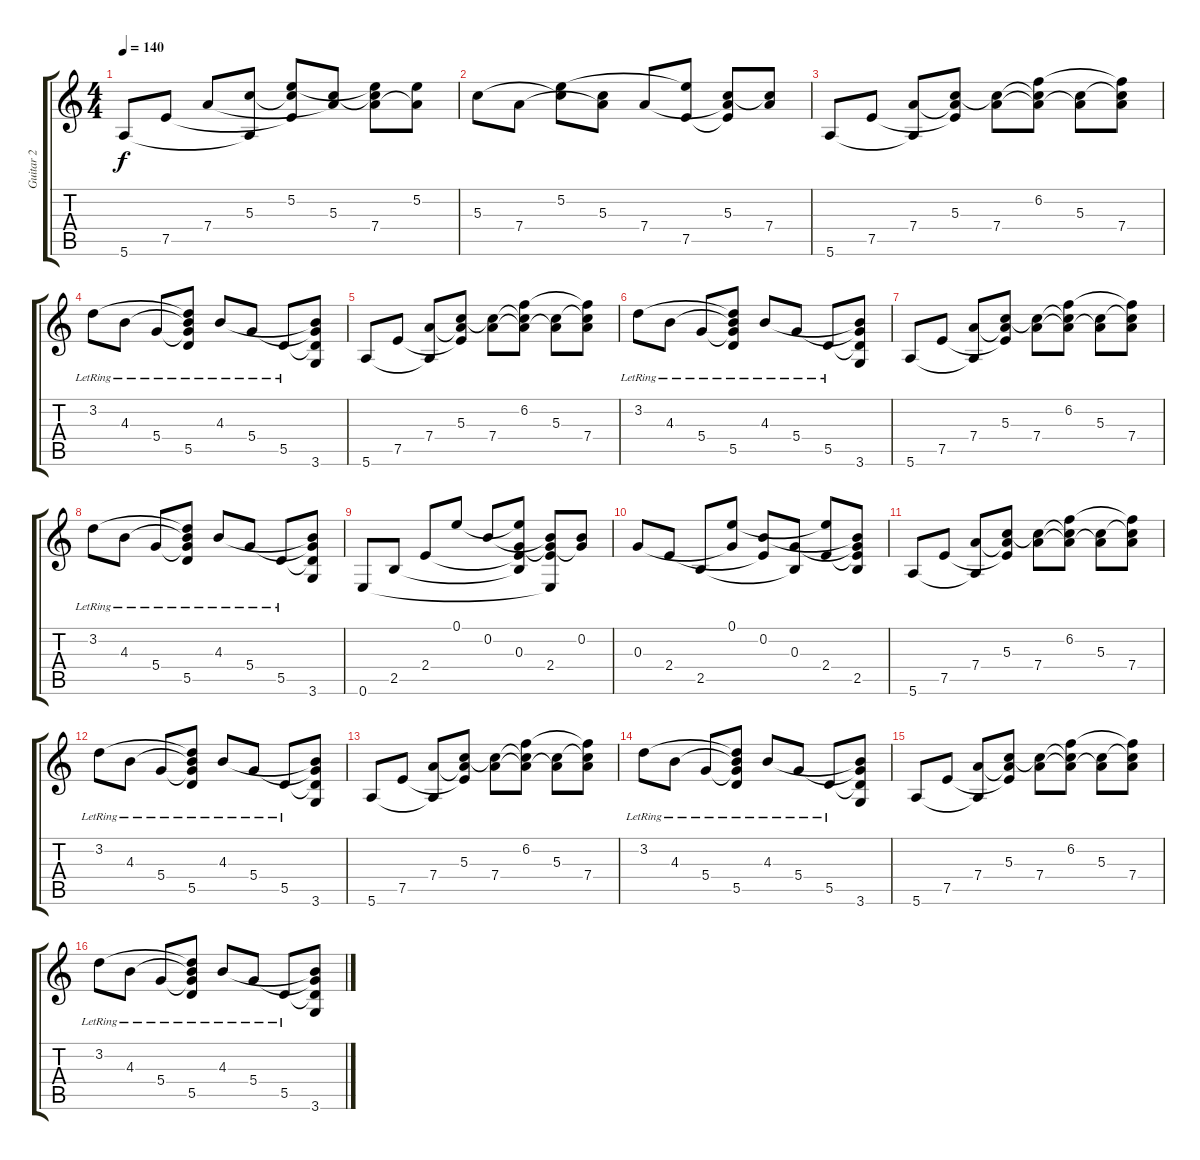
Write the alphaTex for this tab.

\track ("Guitar 2" "Guitar 2") {instrument acousticguitarsteel}
\staff {score tabs}
\tuning (E4 B3 G3 D3 A2 E2) {hide}
\ts (4 4)
\tempo 140
\clef g2
\ks c
5.6.8{dy f} 7.5.8 7.4.8 (5.3 5.6{t}).8 (5.2 5.3{t} 7.5{t}).8 (5.3 7.4{t}).8 (5.2{t} 5.3{t} 7.4).8 (5.2 7.4{t}).8 |
5.3.8 7.4.8 (5.2 5.3{t}).8 (5.3 7.4{t}).8 7.4.8 (5.2{t} 7.5).8 (5.3 7.4{t} 7.5{t}).8 (5.3{t} 7.4).8 |
5.6.8 7.5.8 (7.4 5.6{t}).8 (5.3 7.4{t} 7.5{t}).8 (5.3{t} 7.4).8 (6.2 5.3{t} 7.4{t}).8 (5.3 7.4{t}).8 (6.2{t} 5.3{t} 7.4).8 |
3.2{lr}.8 4.3{lr}.8 5.4{lr}.8 (3.2{t} 4.3{t} 5.4{t} 5.5{lr}).8 4.3{lr}.8 5.4{lr}.8 5.5{lr}.8 (4.3{t} 5.4{t} 5.5{t} 3.6).8 |
5.6.8 7.5.8 (7.4 5.6{t}).8 (5.3 7.4{t} 7.5{t}).8 (5.3{t} 7.4).8 (6.2 5.3{t} 7.4{t}).8 (5.3 7.4{t}).8 (6.2{t} 5.3{t} 7.4).8 |
3.2{lr}.8 4.3{lr}.8 5.4{lr}.8 (3.2{t} 4.3{t} 5.4{t} 5.5{lr}).8 4.3{lr}.8 5.4{lr}.8 5.5{lr}.8 (4.3{t} 5.4{t} 5.5{t} 3.6).8 |
5.6.8 7.5.8 (7.4 5.6{t}).8 (5.3 7.4{t} 7.5{t}).8 (5.3{t} 7.4).8 (6.2 5.3{t} 7.4{t}).8 (5.3 7.4{t}).8 (6.2{t} 5.3{t} 7.4).8 |
3.2{lr}.8 4.3{lr}.8 5.4{lr}.8 (3.2{t} 4.3{t} 5.4{t} 5.5{lr}).8 4.3{lr}.8 5.4{lr}.8 5.5{lr}.8 (4.3{t} 5.4{t} 5.5{t} 3.6).8 |
0.6.8 2.5.8 2.4.8 0.1.8 0.2.8 (0.1{t} 0.3 2.4{t} 2.5{t}).8 (0.2{t} 0.3{t} 2.4 0.6{t}).8 (0.2 0.3{t}).8 |
0.3.8 2.4.8 2.5.8 (0.1 0.3{t}).8 (0.2 2.4{t}).8 (0.3 2.5{t}).8 (0.1{t} 2.4).8 (0.2{t} 0.3{t} 2.4{t} 2.5).8 |
5.6.8 7.5.8 (7.4 5.6{t}).8 (5.3 7.4{t} 7.5{t}).8 (5.3{t} 7.4).8 (6.2 5.3{t} 7.4{t}).8 (5.3 7.4{t}).8 (6.2{t} 5.3{t} 7.4).8 |
3.2{lr}.8 4.3{lr}.8 5.4{lr}.8 (3.2{t} 4.3{t} 5.4{t} 5.5{lr}).8 4.3{lr}.8 5.4{lr}.8 5.5{lr}.8 (4.3{t} 5.4{t} 5.5{t} 3.6).8 |
5.6.8 7.5.8 (7.4 5.6{t}).8 (5.3 7.4{t} 7.5{t}).8 (5.3{t} 7.4).8 (6.2 5.3{t} 7.4{t}).8 (5.3 7.4{t}).8 (6.2{t} 5.3{t} 7.4).8 |
3.2{lr}.8 4.3{lr}.8 5.4{lr}.8 (3.2{t} 4.3{t} 5.4{t} 5.5{lr}).8 4.3{lr}.8 5.4{lr}.8 5.5{lr}.8 (4.3{t} 5.4{t} 5.5{t} 3.6).8 |
5.6.8 7.5.8 (7.4 5.6{t}).8 (5.3 7.4{t} 7.5{t}).8 (5.3{t} 7.4).8 (6.2 5.3{t} 7.4{t}).8 (5.3 7.4{t}).8 (6.2{t} 5.3{t} 7.4).8 |
3.2{lr}.8 4.3{lr}.8 5.4{lr}.8 (3.2{t} 4.3{t} 5.4{t} 5.5{lr}).8 4.3{lr}.8 5.4{lr}.8 5.5{lr}.8 (4.3{t} 5.4{t} 5.5{t} 3.6).8
